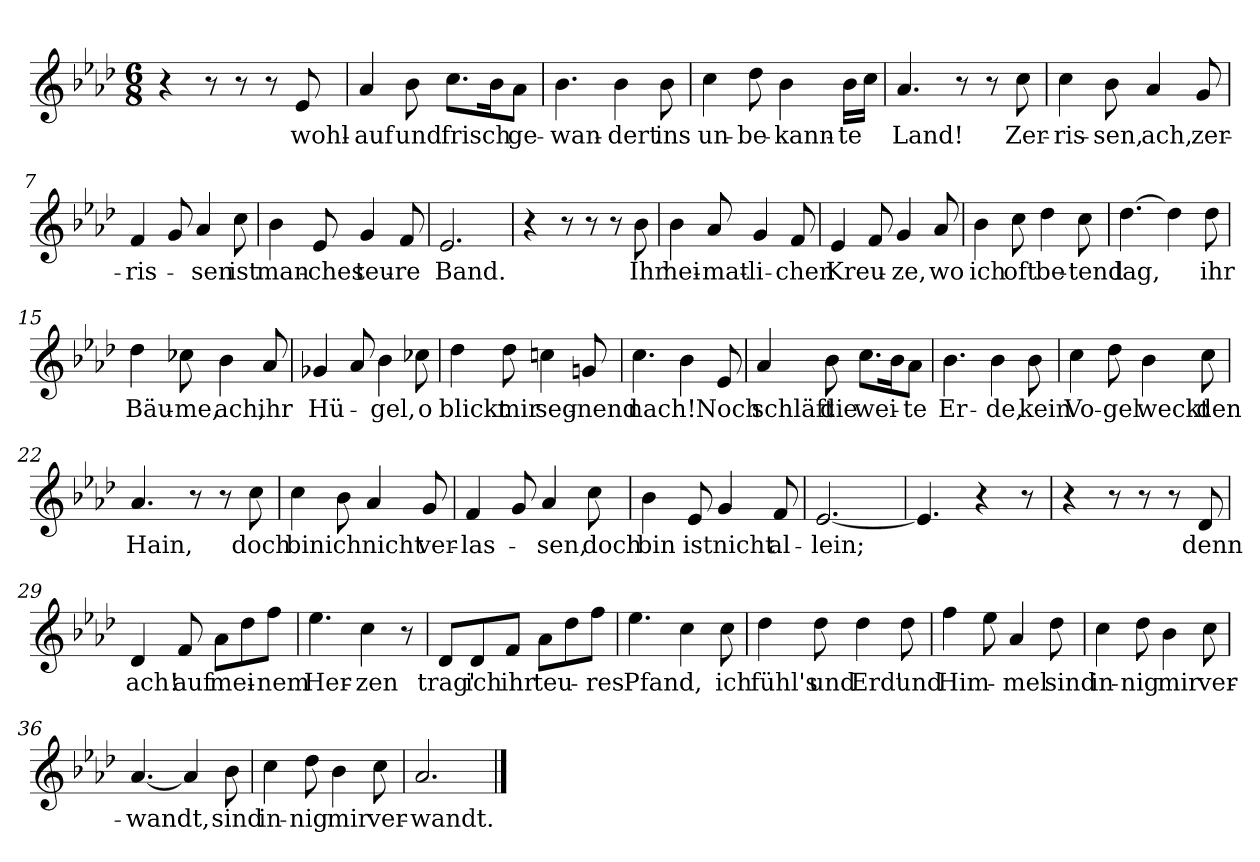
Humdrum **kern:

**kern	**text
*part1	*part1
*staff1	*staff1
*clefG2	*
*k[b-e-a-d-]	*
*M6/8	*
=1	=1
4r	.
8r	.
8r	.
8r	.
!	!LO:LY:b
8e-/	wohl-
=2	=2
!	!LO:LY:b
4a-/	auf
!	!LO:LY:b
8b-\	und
!	!LO:LY:b
8.cc\L	frisch
16b-\K	.
!	!LO:LY:b
8a-\J	ge-
=3	=3
!	!LO:LY:b
4.b-\	-wan-
!	!LO:LY:b
4b-\	-dert
!	!LO:LY:b
8b-\	ins
=4	=4
!	!LO:LY:b
4cc\	un-
!	!LO:LY:b
8dd-\	-be-
!	!LO:LY:b
4b-\	-kann-
!	!LO:LY:b
16b-\LL	-te
16cc\JJ	.
=5	=5
!	!LO:LY:b
4.a-/	Land!
8r	.
8r	.
!	!LO:LY:b
8cc\	Zer-
=6	=6
!	!LO:LY:b
4cc\	-ris-
!	!LO:LY:b
8b-\	-sen,
!	!LO:LY:b
4a-/	ach,
!	!LO:LY:b
8g/	zer-
=7	=7
!	!LO:LY:b
4f/	-ris-
8g/	.
!	!LO:LY:b
4a-/	-sen
!	!LO:LY:b
8cc\	ist
!!LO:LB:g=z
=8	=8
!	!LO:LY:b
4b-\	man-
!	!LO:LY:b
8e-/	-ches
!	!LO:LY:b
4g/	teu-
!	!LO:LY:b
8f/	-re
=9	=9
!	!LO:LY:b
2.e-/	Band.
=10	=10
4r	.
8r	.
8r	.
8r	.
!	!LO:LY:b
8b-\	Ihr
=11	=11
!	!LO:LY:b
4b-\	hei-
!	!LO:LY:b
8a-/	-mat-
!	!LO:LY:b
4g/	-li-
!	!LO:LY:b
8f/	-chen
=12	=12
!	!LO:LY:b
4e-/	Kreu-
8f/	.
!	!LO:LY:b
4g/	-ze,
!	!LO:LY:b
8a-/	wo
=13	=13
!	!LO:LY:b
4b-\	ich
!	!LO:LY:b
8cc\	oft
!	!LO:LY:b
4dd-\	be-
!	!LO:LY:b
8cc\	-tend
=14	=14
!	!LO:LY:b
[4.dd-\	lag,
4dd-\]	.
!	!LO:LY:b
8dd-\	ihr
=15	=15
!	!LO:LY:b
4dd-\	Bäu-
!	!LO:LY:b
8cc-X\	-me,
!	!LO:LY:b
4b-\	ach,
!	!LO:LY:b
8a-/	ihr
!!LO:LB:g=z
=16	=16
!	!LO:LY:b
4g-X/	Hü-
8a-/	.
!	!LO:LY:b
4b-\	-gel,
!	!LO:LY:b
8cc-X\	o
=17	=17
!	!LO:LY:b
4dd-\	blickt
!	!LO:LY:b
8dd-\	mir
!	!LO:LY:b
4ccn\	seg-
!	!LO:LY:b
8gn/	-nend
=18	=18
!	!LO:LY:b
4.cc\	nach!
4b-\	.
!	!LO:LY:b
8e-/	Noch
=19	=19
!	!LO:LY:b
4a-/	schläft
!	!LO:LY:b
8b-\	die
!	!LO:LY:b
8.cc\L	wei-
16b-\K	.
!	!LO:LY:b
8a-\J	-te
=20	=20
!	!LO:LY:b
4.b-\	Er-
!	!LO:LY:b
4b-\	-de,
!	!LO:LY:b
8b-\	kein
=21	=21
!	!LO:LY:b
4cc\	Vo-
!	!LO:LY:b
8dd-\	-gel
!	!LO:LY:b
4b-\	weckt
!	!LO:LY:b
8cc\	den
=22	=22
!	!LO:LY:b
4.a-/	Hain,
8r	.
8r	.
!	!LO:LY:b
8cc\	doch
!!LO:LB:g=z
=23	=23
!	!LO:LY:b
4cc\	bin
!	!LO:LY:b
8b-\	ich
!	!LO:LY:b
4a-/	nicht
!	!LO:LY:b
8g/	ver-
=24	=24
!	!LO:LY:b
4f/	-las-
8g/	.
!	!LO:LY:b
4a-/	-sen,
!	!LO:LY:b
8cc\	doch
=25	=25
!	!LO:LY:b
4b-\	bin
!	!LO:LY:b
8e-/	ist
!	!LO:LY:b
4g/	nicht
!	!LO:LY:b
8f/	al-
=26	=26
!	!LO:LY:b
[2.e-/	-lein;
=27	=27
4.e-/]	.
4r	.
8r	.
=28	=28
4r	.
8r	.
8r	.
8r	.
!	!LO:LY:b
8d-/	denn
=29	=29
!	!LO:LY:b
4d-/	ach!
!	!LO:LY:b
8f/	auf
!	!LO:LY:b
8a-\L	mei-
8dd-\	.
!	!LO:LY:b
8ff\J	-nem
=30	=30
!	!LO:LY:b
4.ee-\	Her-
!	!LO:LY:b
4cc\	-zen
8r	.
!!LO:LB:g=z
=31	=31
!	!LO:LY:b
8d-/L	trag'
!	!LO:LY:b
8d-/	ich
!	!LO:LY:b
8f/J	ihr
!	!LO:LY:b
8a-\L	teu-
8dd-\	.
!	!LO:LY:b
8ff\J	-res
=32	=32
!	!LO:LY:b
4.ee-\	Pfand,
4cc\	.
!	!LO:LY:b
8cc\	ich
=33	=33
!	!LO:LY:b
4dd-\	fühl's
!	!LO:LY:b
8dd-\	und
!	!LO:LY:b
4dd-\	Erd'
!	!LO:LY:b
8dd-\	und
=34	=34
!	!LO:LY:b
4ff\	Him-
8ee-\	.
!	!LO:LY:b
4a-/	-mel
!	!LO:LY:b
8dd-\	sind
=35	=35
!	!LO:LY:b
4cc\	in-
!	!LO:LY:b
8dd-\	-nig
!	!LO:LY:b
4b-\	mir
!	!LO:LY:b
8cc\	ver-
=36	=36
!	!LO:LY:b
[4.a-/	wandt,
4a-/]	.
!	!LO:LY:b
8b-\	sind
=37	=37
!	!LO:LY:b
4cc\	in-
!	!LO:LY:b
8dd-\	-nig
!	!LO:LY:b
4b-\	mir
!	!LO:LY:b
8cc\	ver-
!!LO:LB:g=z
=38	=38
!	!LO:LY:b
2.a-/	-wandt.
==	==
*-	*-
